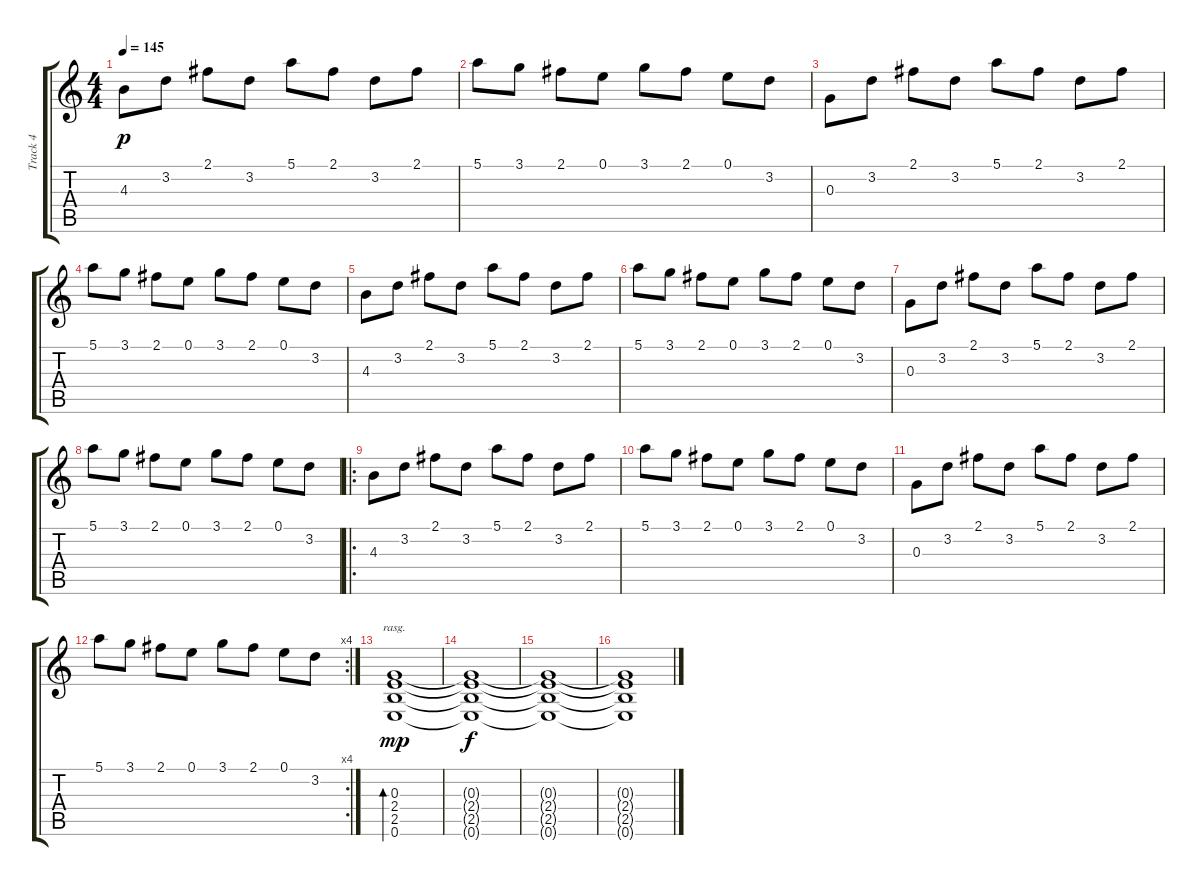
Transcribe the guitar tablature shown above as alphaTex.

\track ("Track 4" "Track 4") {instrument distortionguitar}
\staff {score tabs}
\tuning (E4 B3 G3 D3 A2 E2) {hide}
\ts (4 4)
\tempo 145
\clef g2
\ks c
4.3.8{dy p} 3.2.8 2.1.8 3.2.8 5.1.8 2.1.8 3.2.8 2.1.8 |
5.1.8 3.1.8 2.1.8 0.1.8 3.1.8 2.1.8 0.1.8 3.2.8 |
0.3.8 3.2.8 2.1.8 3.2.8 5.1.8 2.1.8 3.2.8 2.1.8 |
5.1.8 3.1.8 2.1.8 0.1.8 3.1.8 2.1.8 0.1.8 3.2.8 |
4.3.8 3.2.8 2.1.8 3.2.8 5.1.8 2.1.8 3.2.8 2.1.8 |
5.1.8 3.1.8 2.1.8 0.1.8 3.1.8 2.1.8 0.1.8 3.2.8 |
0.3.8 3.2.8 2.1.8 3.2.8 5.1.8 2.1.8 3.2.8 2.1.8 |
5.1.8 3.1.8 2.1.8 0.1.8 3.1.8 2.1.8 0.1.8 3.2.8 |
\ro
4.3.8 3.2.8 2.1.8 3.2.8 5.1.8 2.1.8 3.2.8 2.1.8 |
5.1.8 3.1.8 2.1.8 0.1.8 3.1.8 2.1.8 0.1.8 3.2.8 |
0.3.8 3.2.8 2.1.8 3.2.8 5.1.8 2.1.8 3.2.8 2.1.8 |
\rc 4
5.1.8 3.1.8 2.1.8 0.1.8 3.1.8 2.1.8 0.1.8 3.2.8 |
(0.3 2.4 2.5 0.6).1{bd 480 rasg ii dy mp} |
(0.3{t} 2.4{t} 2.5{t} 0.6{t}).1{dy f} |
(0.3{t} 2.4{t} 2.5{t} 0.6{t}).1 |
(0.3{t} 2.4{t} 2.5{t} 0.6{t}).1
